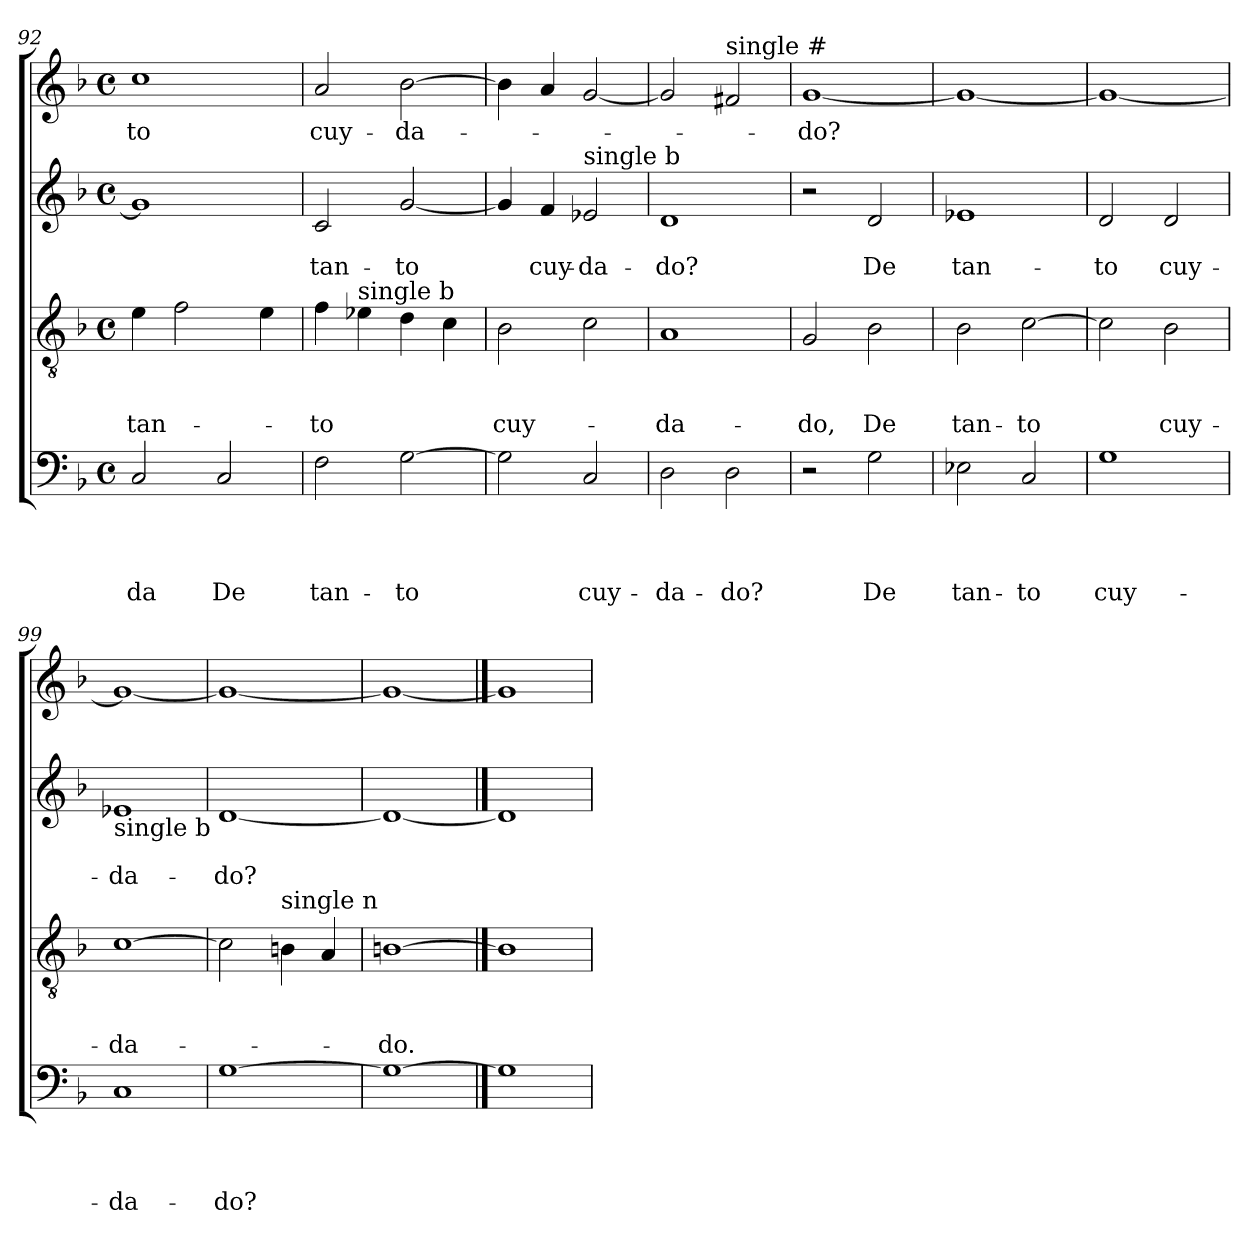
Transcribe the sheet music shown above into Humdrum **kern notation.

**kern	**text	**text	**text	**text	**kern	**text	**text	**text	**kern	**text	**text	**kern	**text
*part4	*part4	*part4	*part4	*part4	*part3	*part3	*part3	*part3	*part2	*part2	*part2	*part1	*part1
*staff4	*staff4	*staff4	*staff4	*staff4	*staff3	*staff3	*staff3	*staff3	*staff2	*staff2	*staff2	*staff1	*staff1
!!LO:LB:g=z
*clefF4	*	*	*	*	*clefGv2	*	*	*	*clefG2	*	*	*clefG2	*
*k[b-]	*	*	*	*	*k[b-]	*	*	*	*k[b-]	*	*	*k[b-]	*
*F:	*	*	*	*	*F:	*	*	*	*F:	*	*	*F:	*
*M4/4	*	*	*	*	*M4/4	*	*	*	*M4/4	*	*	*M4/4	*
*met(c)	*	*	*	*	*met(c)	*	*	*	*met(c)	*	*	*met(c)	*
=92	=92	=92	=92	=92	=92	=92	=92	=92	=92	=92	=92	=92	=92
!	!	!	!	!LO:LY:b	!	!	!	!LO:LY:b	!	!	!	!	!LO:LY:b
2C/	.	.	.	-da	4e\	.	.	tan-	1g]	.	.	1cc	-to
.	.	.	.	.	2f\	.	.	.	.	.	.	.	.
!	!	!	!	!LO:LY:b	!	!	!	!	!	!	!	!	!
2C/	.	.	.	De	.	.	.	.	.	.	.	.	.
.	.	.	.	.	4e\	.	.	.	.	.	.	.	.
=93	=93	=93	=93	=93	=93	=93	=93	=93	=93	=93	=93	=93	=93
!	!	!	!	!LO:LY:b	!	!	!	!LO:LY:b	!	!	!LO:LY:b	!	!LO:LY:b
2F\	.	.	.	tan-	4f\	.	.	-to	2c/	.	tan-	2a/	cuy-
!	!	!	!	!	!LO:TX:a:t=single b	!	!	!	!	!	!	!	!
.	.	.	.	.	4e-\	.	.	.	.	.	.	.	.
!	!	!	!	!LO:LY:b	!	!	!	!	!	!	!LO:LY:b	!	!LO:LY:b
[>2G\	.	.	.	-to	4d\	.	.	.	[<2g/	.	-to	[>2b-\	-da-
.	.	.	.	.	4c\	.	.	.	.	.	.	.	.
=94	=94	=94	=94	=94	=94	=94	=94	=94	=94	=94	=94	=94	=94
!	!	!	!	!	!	!	!	!LO:LY:b	!	!	!	!	!
2G\]	.	.	.	.	2B-\	.	.	cuy-	4g/]	.	.	4b-\]	.
!	!	!	!	!	!	!	!	!	!	!	!LO:LY:b	!	!
.	.	.	.	.	.	.	.	.	4f/	.	cuy-	4a/	.
!	!	!	!	!	!	!	!	!	!LO:TX:a:t=single b	!	!	!	!
!	!	!	!	!LO:LY:b	!	!	!	!	!	!	!LO:LY:b	!	!
2C/	.	.	.	cuy-	2c\	.	.	.	2e-/	.	-da-	[<2g/	.
=95	=95	=95	=95	=95	=95	=95	=95	=95	=95	=95	=95	=95	=95
!	!	!	!	!LO:LY:b	!	!	!	!LO:LY:b	!	!	!LO:LY:b	!	!
2D\	.	.	.	-da-	1A	.	.	-da-	1d	.	-do?	2g/]	.
!	!	!	!	!	!	!	!	!	!	!	!	!LO:TX:a:t=single #	!
!	!	!	!	!LO:LY:b	!	!	!	!	!	!	!	!	!
2D\	.	.	.	-do?	.	.	.	.	.	.	.	2f#/	.
=96	=96	=96	=96	=96	=96	=96	=96	=96	=96	=96	=96	=96	=96
!	!	!	!	!	!	!	!	!LO:LY:b	!	!	!	!	!LO:LY:b
2r	.	.	.	.	2G/	.	.	-do,	2r	.	.	[<1g	-do?
!	!	!	!	!LO:LY:b	!	!	!	!LO:LY:b	!	!	!LO:LY:b	!	!
2G\	.	.	.	De	2B-\	.	.	De	2d/	.	De	.	.
=97	=97	=97	=97	=97	=97	=97	=97	=97	=97	=97	=97	=97	=97
!	!	!	!	!LO:LY:b	!	!	!	!LO:LY:b	!	!	!LO:LY:b	!	!
2E-X\	.	.	.	tan-	2B-\	.	.	tan-	1e-X	.	tan-	1g_	.
!	!	!	!	!LO:LY:b	!	!	!	!LO:LY:b	!	!	!	!	!
2C/	.	.	.	-to	[>2c\	.	.	-to	.	.	.	.	.
=98	=98	=98	=98	=98	=98	=98	=98	=98	=98	=98	=98	=98	=98
!	!	!	!	!LO:LY:b	!	!	!	!	!	!	!LO:LY:b	!	!
1G	.	.	.	cuy-	2c\]	.	.	.	2d/	.	-to	1g_	.
!	!	!	!	!	!	!	!	!LO:LY:b	!	!	!LO:LY:b	!	!
.	.	.	.	.	2B-\	.	.	cuy-	2d/	.	cuy-	.	.
!!LO:PB:g=z
=99	=99	=99	=99	=99	=99	=99	=99	=99	=99	=99	=99	=99	=99
!	!	!	!	!	!	!	!	!	!LO:TX:b:t=single b	!	!	!	!
!	!	!	!	!LO:LY:b	!	!	!	!LO:LY:b	!	!	!LO:LY:b	!	!
1C	.	.	.	-da-	[>1c	.	.	-da-	1e-	.	-da-	1g_	.
=100	=100	=100	=100	=100	=100	=100	=100	=100	=100	=100	=100	=100	=100
!	!	!	!	!LO:LY:b	!	!	!	!	!	!	!LO:LY:b	!	!
[>1G	.	.	.	-do?	2c\]	.	.	.	[<1d	.	-do?	1g_	.
!	!	!	!	!	!LO:TX:a:t=single n	!	!	!	!	!	!	!	!
.	.	.	.	.	4B\	.	.	.	.	.	.	.	.
.	.	.	.	.	4A/	.	.	.	.	.	.	.	.
=101	=101	=101	=101	=101	=101	=101	=101	=101	=101	=101	=101	=101	=101
!	!	!	!	!	!	!	!	!LO:LY:b	!	!	!	!	!
1G_	.	.	.	.	[1Bn	.	.	-do.	1d_	.	.	1g_	.
==102	==102	==102	==102	==102	==102	==102	==102	==102	==102	==102	==102	==102	==102
1G]	.	.	.	.	1B]	.	.	.	1d]	.	.	1g]	.
=	=	=	=	=	=	=	=	=	=	=	=	=	=
*-	*-	*-	*-	*-	*-	*-	*-	*-	*-	*-	*-	*-	*-
